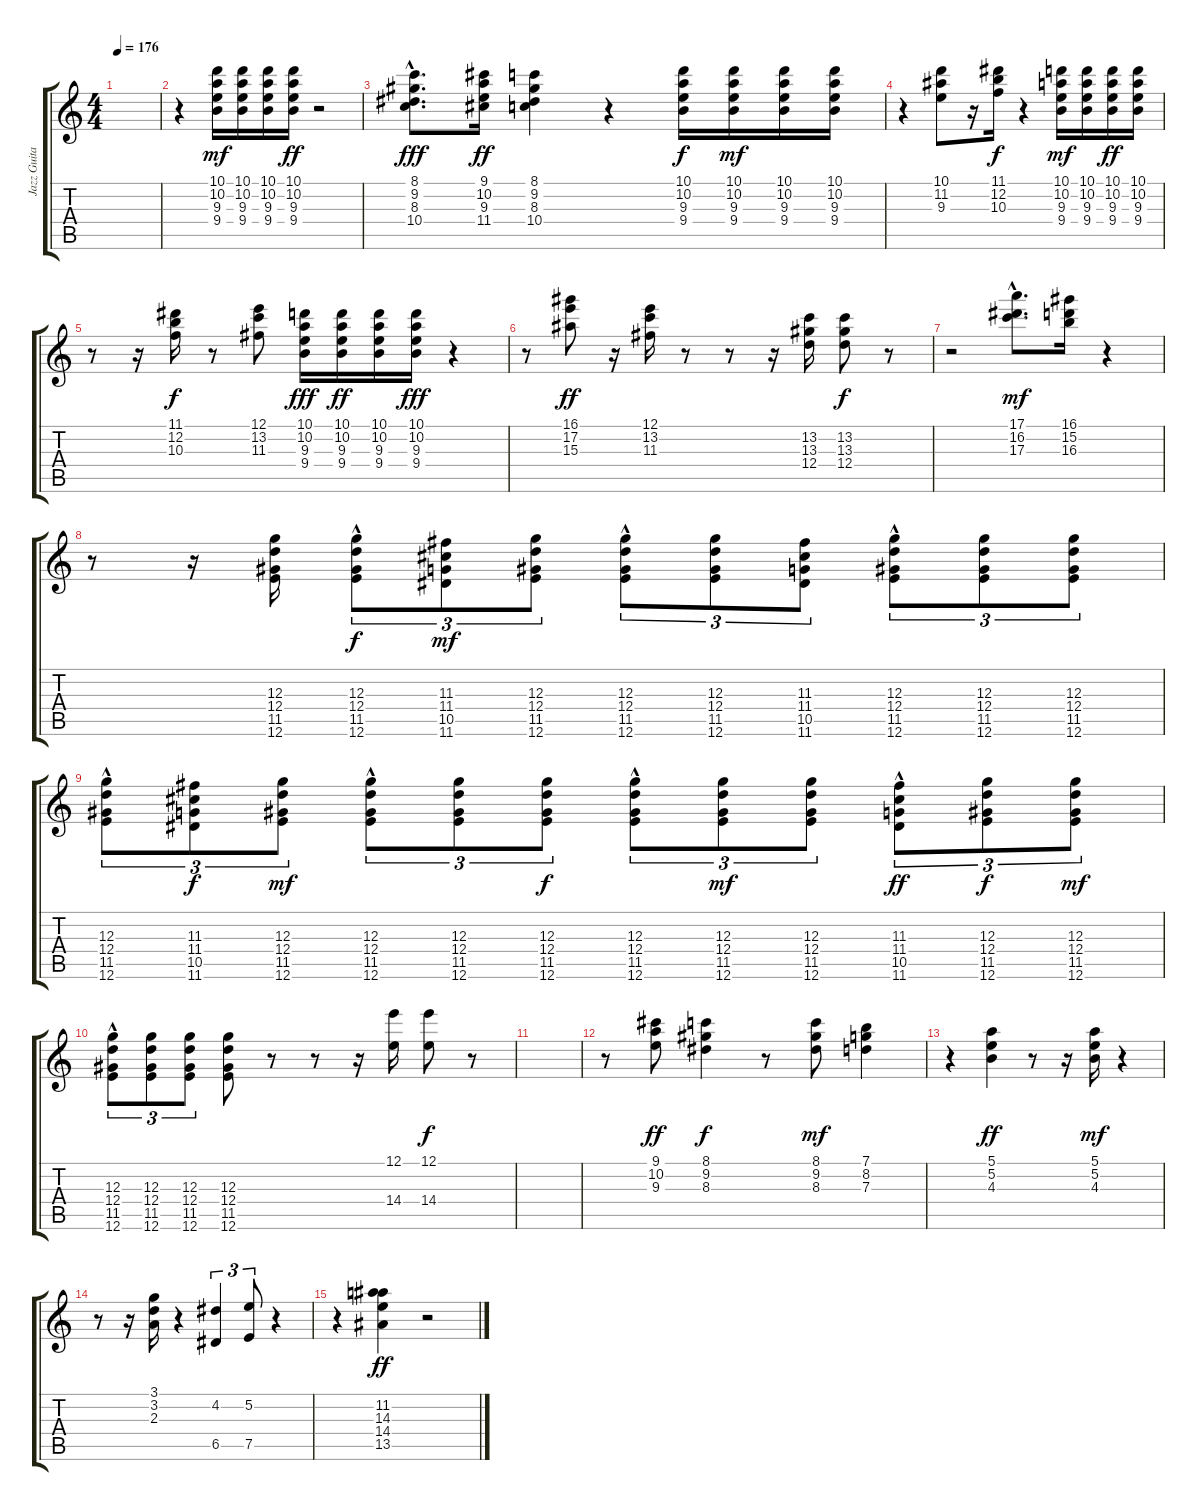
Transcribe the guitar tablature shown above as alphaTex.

\track ("Jazz Guitar" "Jazz Guita") {instrument electricguitarjazz}
\staff {score tabs}
\tuning (E4 B3 G3 D3 A2 E2) {hide}
\ts (4 4)
\tempo 176
\clef g2
\ks c
|
r.4 (10.1 10.2 9.3 9.4).16{dy mf} (10.1 10.2 9.3 9.4).16 (10.1 10.2 9.3 9.4).16 (10.1 10.2 9.3 9.4).16{dy ff} r.2 |
(8.1{hac} 9.2{hac} 8.3{hac} 10.4{hac}).8{d dy fff} (9.1 10.2 9.3 11.4).16{dy ff} (8.1 9.2 8.3 10.4).4 r.4 (10.1 10.2 9.3 9.4).16{dy f} (10.1 10.2 9.3 9.4).16{dy mf} (10.1 10.2 9.3 9.4).16 (10.1 10.2 9.3 9.4).16 |
r.4 (10.1 11.2 9.3).8 r.16 (11.1 12.2 10.3).16{dy f} r.4 (10.1 10.2 9.3 9.4).16{dy mf} (10.1 10.2 9.3 9.4).16 (10.1 10.2 9.3 9.4).16{dy ff} (10.1 10.2 9.3 9.4).16 |
r.8 r.16 (11.1 12.2 10.3).16{dy f} r.8 (12.1 13.2 11.3).8 (10.1 10.2 9.3 9.4).16{dy fff} (10.1 10.2 9.3 9.4).16{dy ff} (10.1 10.2 9.3 9.4).16 (10.1 10.2 9.3 9.4).16{dy fff} r.4 |
r.8 (16.1 17.2 15.3).8{dy ff} r.16 (12.1 13.2 11.3).16 r.8 r.8 r.16 (13.2 13.3 12.4).16 (13.2 13.3 12.4).8{dy f} r.8 |
r.2 (17.1{hac} 16.2{hac} 17.3{hac}).8{d dy mf} (16.1 15.2 16.3).16 r.4 |
r.8 r.16 (12.3 12.4 11.5 12.6).16 (12.3{hac} 12.4{hac} 11.5{hac} 12.6{hac}).8{tu (3 2) dy f} (11.3 11.4 10.5 11.6).8{tu (3 2) dy mf} (12.3 12.4 11.5 12.6).8{tu (3 2)} (12.3{hac} 12.4{hac} 11.5{hac} 12.6{hac}).8{tu (3 2)} (12.3 12.4 11.5 12.6).8{tu (3 2)} (11.3 11.4 10.5 11.6).8{tu (3 2)} (12.3{hac} 12.4{hac} 11.5{hac} 12.6{hac}).8{tu (3 2)} (12.3 12.4 11.5 12.6).8{tu (3 2)} (12.3 12.4 11.5 12.6).8{tu (3 2)} |
(12.3{hac} 12.4{hac} 11.5{hac} 12.6{hac}).8{tu (3 2)} (11.3 11.4 10.5 11.6).8{tu (3 2) dy f} (12.3 12.4 11.5 12.6).8{tu (3 2) dy mf} (12.3{hac} 12.4{hac} 11.5{hac} 12.6{hac}).8{tu (3 2)} (12.3 12.4 11.5 12.6).8{tu (3 2)} (12.3 12.4 11.5 12.6).8{tu (3 2) dy f} (12.3{hac} 12.4{hac} 11.5{hac} 12.6{hac}).8{tu (3 2)} (12.3 12.4 11.5 12.6).8{tu (3 2) dy mf} (12.3 12.4 11.5 12.6).8{tu (3 2)} (11.3{hac} 11.4{hac} 10.5{hac} 11.6{hac}).8{tu (3 2) dy ff} (12.3 12.4 11.5 12.6).8{tu (3 2) dy f} (12.3 12.4 11.5 12.6).8{tu (3 2) dy mf} |
(12.3{hac} 12.4{hac} 11.5{hac} 12.6{hac}).8{tu (3 2)} (12.3 12.4 11.5 12.6).8{tu (3 2)} (12.3 12.4 11.5 12.6).8{tu (3 2)} (12.3 12.4 11.5 12.6).8 r.8 r.8 r.16 (12.1 14.4).16 (12.1 14.4).8{dy f} r.8 |
|
r.8 (9.1 10.2 9.3).8{dy ff} (8.1 9.2 8.3).4{dy f} r.8 (8.1 9.2 8.3).8{dy mf} (7.1 8.2 7.3).4 |
r.4 (5.1 5.2 4.3).4{dy ff} r.8 r.16 (5.1 5.2 4.3).16{dy mf} r.4 |
r.8 r.16 (3.1 3.2 2.3).16 r.4 (4.2 6.5).4{tu (3 2)} (5.2 7.5).8{tu (3 2)} r.4 |
r.4 (11.2 14.3 14.4 13.5).4{dy ff} r.2
